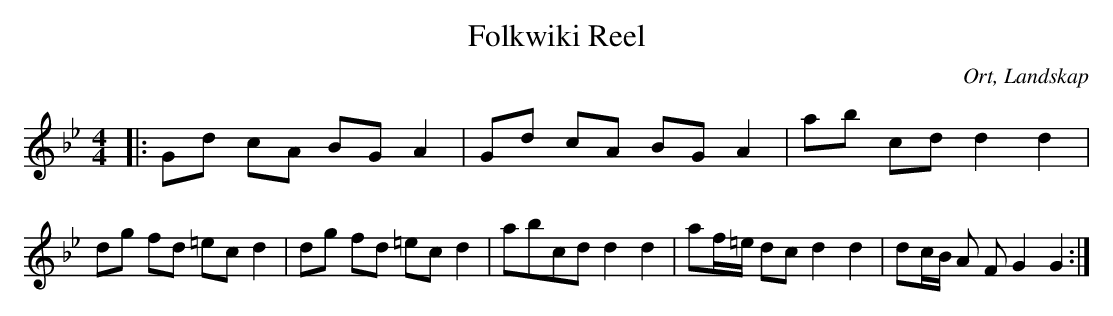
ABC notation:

X:1
T:Folkwiki Reel
O:Ort, Landskap
M:4/4
L:1/16
K:Gm
|: G2d2 c2A2 B2G2 A4 | G2d2 c2A2 B2G2 A4 | a2b2 c2d2 d4 d4 | d2g2 f2d2 =e2c2 d4 | d2g2 f2d2 =e2c2 d4 | a2b2c2d2 d4 d4 | a2f=e d2c2 d4 d4|d2cB A2 F2 G4 G4 :|
